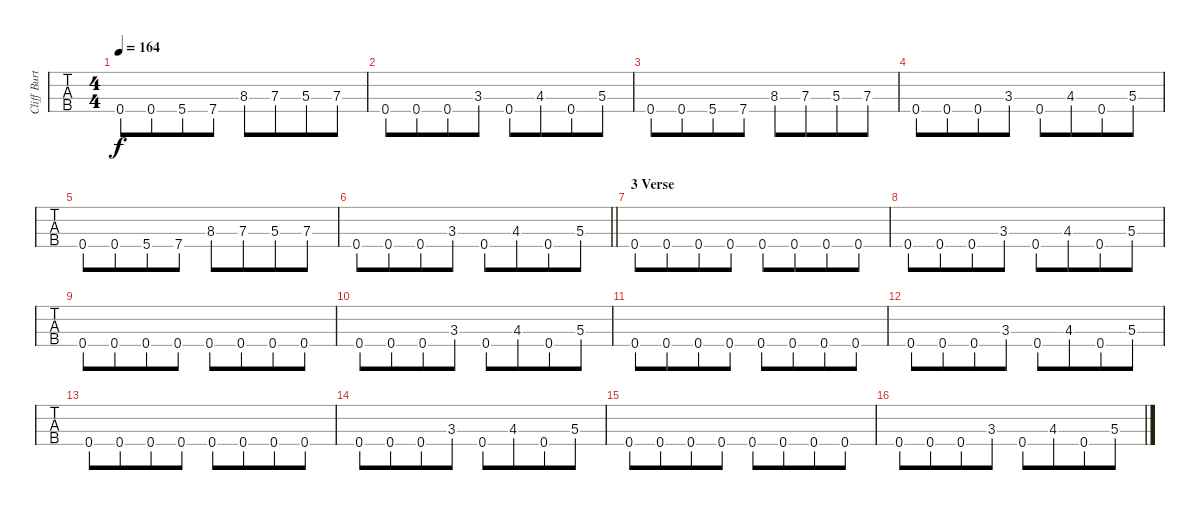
\track ("Cliff Burton/Jason Newsted" "Cliff Burt") {instrument electricbassfinger}
\staff {tabs}
\tuning (G2 D2 A1 E1) {hide}
\ts (4 4)
\tempo 164
\clef f4
\ks c
0.4.8{dy f} 0.4.8{beam merge} 5.4.8 7.4.8 8.3.8 7.3.8{beam merge} 5.3.8 7.3.8 |
0.4.8 0.4.8{beam merge} 0.4.8 3.3.8 0.4.8 4.3.8{beam merge} 0.4.8 5.3.8 |
0.4.8 0.4.8{beam merge} 5.4.8 7.4.8 8.3.8 7.3.8{beam merge} 5.3.8 7.3.8 |
0.4.8 0.4.8{beam merge} 0.4.8 3.3.8 0.4.8 4.3.8{beam merge} 0.4.8 5.3.8 |
0.4.8 0.4.8{beam merge} 5.4.8 7.4.8 8.3.8 7.3.8{beam merge} 5.3.8 7.3.8 |
\barLineRight lightlight
0.4.8 0.4.8{beam merge} 0.4.8 3.3.8 0.4.8 4.3.8{beam merge} 0.4.8 5.3.8 |
\section ("" "3 Verse")
0.4.8 0.4.8{beam merge} 0.4.8 0.4.8 0.4.8 0.4.8{beam merge} 0.4.8 0.4.8 |
0.4.8 0.4.8{beam merge} 0.4.8 3.3.8 0.4.8 4.3.8{beam merge} 0.4.8 5.3.8 |
0.4.8 0.4.8{beam merge} 0.4.8 0.4.8 0.4.8 0.4.8{beam merge} 0.4.8 0.4.8 |
0.4.8 0.4.8{beam merge} 0.4.8 3.3.8 0.4.8 4.3.8{beam merge} 0.4.8 5.3.8 |
0.4.8 0.4.8{beam merge} 0.4.8 0.4.8 0.4.8 0.4.8{beam merge} 0.4.8 0.4.8 |
0.4.8 0.4.8{beam merge} 0.4.8 3.3.8 0.4.8 4.3.8{beam merge} 0.4.8 5.3.8 |
0.4.8 0.4.8{beam merge} 0.4.8 0.4.8 0.4.8 0.4.8{beam merge} 0.4.8 0.4.8 |
0.4.8 0.4.8{beam merge} 0.4.8 3.3.8 0.4.8 4.3.8{beam merge} 0.4.8 5.3.8 |
0.4.8 0.4.8{beam merge} 0.4.8 0.4.8 0.4.8 0.4.8{beam merge} 0.4.8 0.4.8 |
0.4.8 0.4.8{beam merge} 0.4.8 3.3.8 0.4.8 4.3.8{beam merge} 0.4.8 5.3.8
